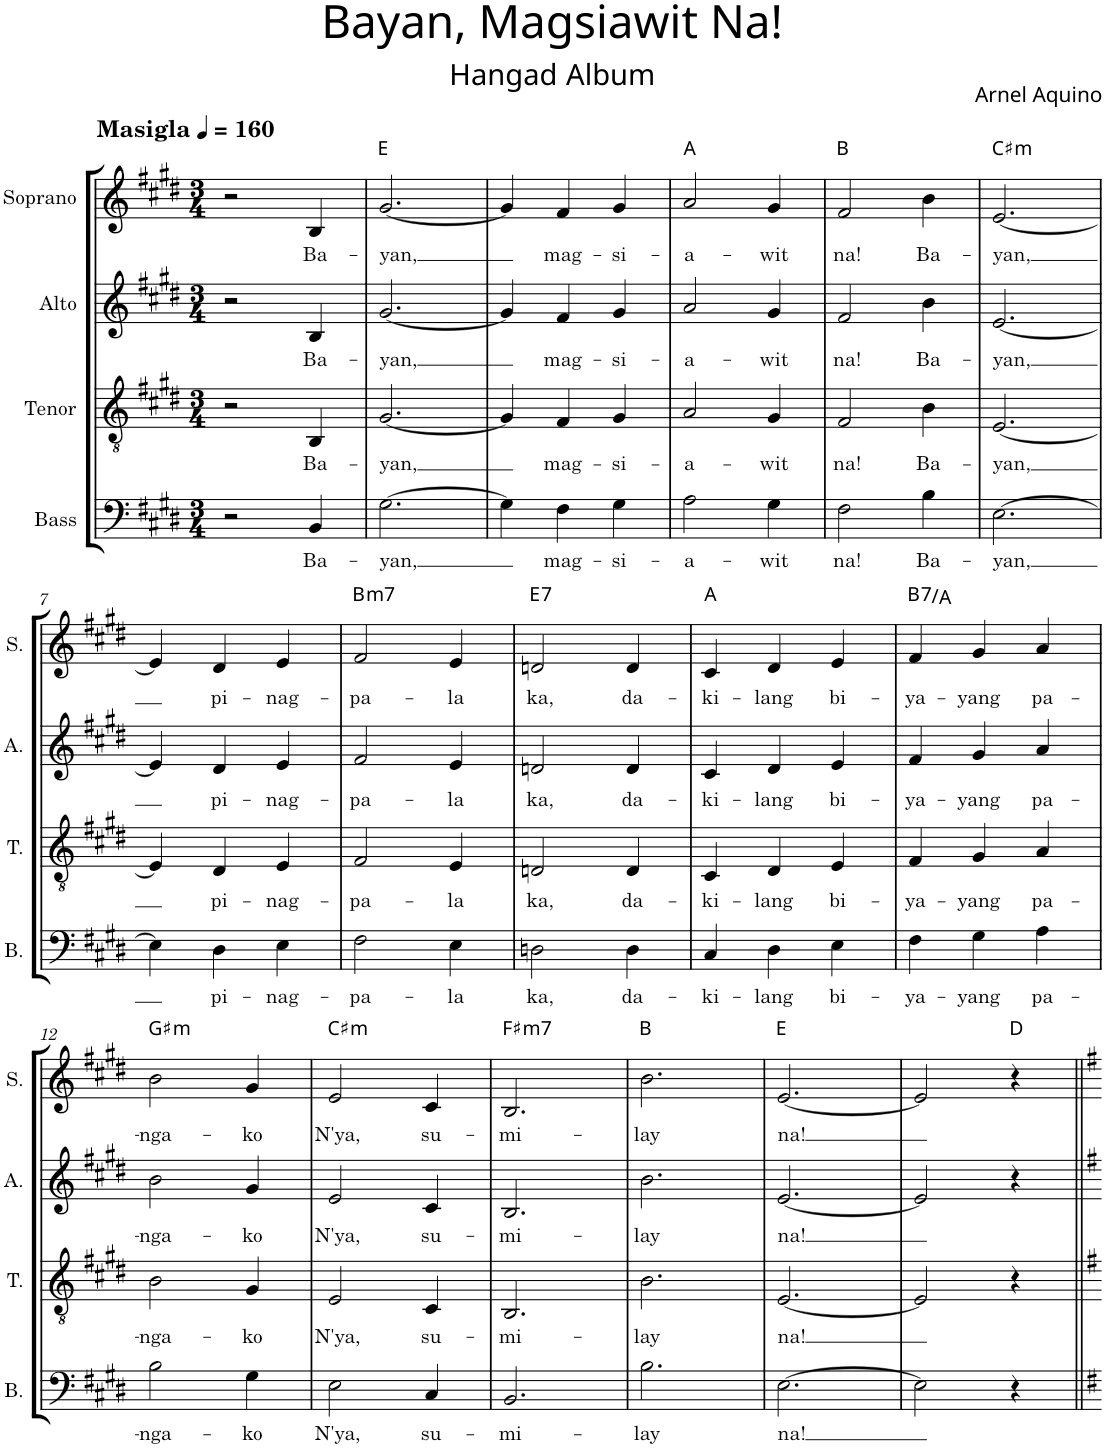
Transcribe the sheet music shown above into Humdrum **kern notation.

**kern	**text	**kern	**text	**kern	**text	**kern	**text	**harte	**kern
*part5	*part5	*part4	*part4	*part3	*part3	*part2	*part2	*part2	*part1
*staff5	*staff5	*staff4	*staff4	*staff3	*staff3	*staff2	*staff2	*	*staff1
*I"Bass	*	*I"Tenor	*	*I"Alto	*	*I"Soprano	*	*	*I"Descant
*I'B.	*	*I'T.	*	*I'A.	*	*I'S.	*	*	*I'D.
*clefF4	*	*clefGv2	*	*clefG2	*	*clefG2	*	*	*clefGv2
*k[f#c#g#d#]	*	*k[f#c#g#d#]	*	*k[f#c#g#d#]	*	*k[f#c#g#d#]	*	*	*k[f#c#g#d#]
*M3/4	*	*M3/4	*	*M3/4	*	*M3/4	*	*	*M3/4
*MM160	*	*MM160	*	*MM160	*	*MM160	*	*	*MM160
=1	=1	=1	=1	=1	=1	=1	=1	=1	=1
!	!	!	!	!	!	!	!	!	!LO:TX:a:B:t=Masigla
2r	.	2r	.	2r	.	2r	.	.	2.r
!	!LO:LY:b	!	!LO:LY:b	!	!LO:LY:b	!	!LO:LY:b	!	!
4BB/	Ba-	4BB/	Ba-	4B/	Ba-	4B/	Ba-	.	.
=2	=2	=2	=2	=2	=2	=2	=2	=2	=2
!	!LO:LY:b	!	!LO:LY:b	!	!LO:LY:b	!	!LO:LY:b	!	!
[2.G#\	-yan,	[2.G#/	-yan,	[2.g#/	-yan,	[2.g#/	-yan,	E:maj	2.r
=3	=3	=3	=3	=3	=3	=3	=3	=3	=3
4G#\]	.	4G#/]	.	4g#/]	.	4g#/]	.	.	2.r
!	!LO:LY:b	!	!LO:LY:b	!	!LO:LY:b	!	!LO:LY:b	!	!
4F#\	mag-	4F#/	mag-	4f#/	mag-	4f#/	mag-	.	.
!	!LO:LY:b	!	!LO:LY:b	!	!LO:LY:b	!	!LO:LY:b	!	!
4G#\	-si-	4G#/	-si-	4g#/	-si-	4g#/	-si-	.	.
=4	=4	=4	=4	=4	=4	=4	=4	=4	=4
!	!LO:LY:b	!	!LO:LY:b	!	!LO:LY:b	!	!LO:LY:b	!	!
2A\	-a-	2A/	-a-	2a/	-a-	2a/	-a-	A:maj	2.r
!	!LO:LY:b	!	!LO:LY:b	!	!LO:LY:b	!	!LO:LY:b	!	!
4G#\	-wit	4G#/	-wit	4g#/	-wit	4g#/	-wit	.	.
=5	=5	=5	=5	=5	=5	=5	=5	=5	=5
!	!LO:LY:b	!	!LO:LY:b	!	!LO:LY:b	!	!LO:LY:b	!	!
2F#\	na!	2F#/	na!	2f#/	na!	2f#/	na!	B:maj	2.r
!	!LO:LY:b	!	!LO:LY:b	!	!LO:LY:b	!	!LO:LY:b	!	!
4B\	Ba-	4B\	Ba-	4b\	Ba-	4b\	Ba-	.	.
=6	=6	=6	=6	=6	=6	=6	=6	=6	=6
!	!LO:LY:b	!	!LO:LY:b	!	!LO:LY:b	!	!LO:LY:b	!LO:H:kt=m	!
[2.E\	-yan,	[2.E/	-yan,	[2.e/	-yan,	[2.e/	-yan,	C#:min	2.r
!!LO:LB:g=z
=7	=7	=7	=7	=7	=7	=7	=7	=7	=7
4E\]	.	4E/]	.	4e/]	.	4e/]	.	.	2.r
!	!LO:LY:b	!	!LO:LY:b	!	!LO:LY:b	!	!LO:LY:b	!	!
4D#\	pi-	4D#/	pi-	4d#/	pi-	4d#/	pi-	.	.
!	!LO:LY:b	!	!LO:LY:b	!	!LO:LY:b	!	!LO:LY:b	!	!
4E\	-nag-	4E/	-nag-	4e/	-nag-	4e/	-nag-	.	.
=8	=8	=8	=8	=8	=8	=8	=8	=8	=8
!	!LO:LY:b	!	!LO:LY:b	!	!LO:LY:b	!	!LO:LY:b	!LO:H:kt=m7	!
2F#\	-pa-	2F#/	-pa-	2f#/	-pa-	2f#/	-pa-	B:min7	2.r
!	!LO:LY:b	!	!LO:LY:b	!	!LO:LY:b	!	!LO:LY:b	!	!
4E\	-la	4E/	-la	4e/	-la	4e/	-la	.	.
=9	=9	=9	=9	=9	=9	=9	=9	=9	=9
!	!LO:LY:b	!	!LO:LY:b	!	!LO:LY:b	!	!LO:LY:b	!LO:H:kt=7	!
2Dn\	ka,	2Dn/	ka,	2dn/	ka,	2dn/	ka,	E:7	2.r
!	!LO:LY:b	!	!LO:LY:b	!	!LO:LY:b	!	!LO:LY:b	!	!
4D\	da-	4D/	da-	4d/	da-	4d/	da-	.	.
=10	=10	=10	=10	=10	=10	=10	=10	=10	=10
!	!LO:LY:b	!	!LO:LY:b	!	!LO:LY:b	!	!LO:LY:b	!	!
4C#/	-ki-	4C#/	-ki-	4c#/	-ki-	4c#/	-ki-	A:maj	2.r
!	!LO:LY:b	!	!LO:LY:b	!	!LO:LY:b	!	!LO:LY:b	!	!
4D#\	-lang	4D#/	-lang	4d#/	-lang	4d#/	-lang	.	.
!	!LO:LY:b	!	!LO:LY:b	!	!LO:LY:b	!	!LO:LY:b	!	!
4E\	bi-	4E/	bi-	4e/	bi-	4e/	bi-	.	.
=11	=11	=11	=11	=11	=11	=11	=11	=11	=11
!	!LO:LY:b	!	!LO:LY:b	!	!LO:LY:b	!	!LO:LY:b	!LO:H:kt=7	!
4F#\	-ya-	4F#/	-ya-	4f#/	-ya-	4f#/	-ya-	B:7/b7	2.r
!	!LO:LY:b	!	!LO:LY:b	!	!LO:LY:b	!	!LO:LY:b	!	!
4G#\	-yang	4G#/	-yang	4g#/	-yang	4g#/	-yang	.	.
!	!LO:LY:b	!	!LO:LY:b	!	!LO:LY:b	!	!LO:LY:b	!	!
4A\	pa-	4A/	pa-	4a/	pa-	4a/	pa-	.	.
!!LO:LB:g=z
=12	=12	=12	=12	=12	=12	=12	=12	=12	=12
!	!LO:LY:b	!	!LO:LY:b	!	!LO:LY:b	!	!LO:LY:b	!LO:H:kt=m	!
2B\	-nga-	2B\	-nga-	2b\	-nga-	2b\	-nga-	G#:min	2.r
!	!LO:LY:b	!	!LO:LY:b	!	!LO:LY:b	!	!LO:LY:b	!	!
4G#\	-ko	4G#/	-ko	4g#/	-ko	4g#/	-ko	.	.
=13	=13	=13	=13	=13	=13	=13	=13	=13	=13
!	!LO:LY:b	!	!LO:LY:b	!	!LO:LY:b	!	!LO:LY:b	!LO:H:kt=m	!
2E\	N'ya,	2E/	N'ya,	2e/	N'ya,	2e/	N'ya,	C#:min	2.r
!	!LO:LY:b	!	!LO:LY:b	!	!LO:LY:b	!	!LO:LY:b	!	!
4C#/	su-	4C#/	su-	4c#/	su-	4c#/	su-	.	.
=14	=14	=14	=14	=14	=14	=14	=14	=14	=14
!	!LO:LY:b	!	!LO:LY:b	!	!LO:LY:b	!	!LO:LY:b	!LO:H:kt=m7	!
2.BB/	-mi-	2.BB/	-mi-	2.B/	-mi-	2.B/	-mi-	F#:min7	2.r
=15	=15	=15	=15	=15	=15	=15	=15	=15	=15
!	!LO:LY:b	!	!LO:LY:b	!	!LO:LY:b	!	!LO:LY:b	!	!
2.B\	-lay	2.B\	-lay	2.b\	-lay	2.b\	-lay	B:maj	2.r
=16	=16	=16	=16	=16	=16	=16	=16	=16	=16
!	!LO:LY:b	!	!LO:LY:b	!	!LO:LY:b	!	!LO:LY:b	!	!
[2.E\	na!	[2.E/	na!	[2.e/	na!	[2.e/	na!	E:maj	2.r
=17	=17	=17	=17	=17	=17	=17	=17	=17	=17
2E\]	.	2E/]	.	2e/]	.	2e/]	.	.	2.r
4r	.	4r	.	4r	.	4r	.	D:maj	.
=||	=||	=||	=||	=||	=||	=||	=||	=||	=||
*-	*-	*-	*-	*-	*-	*-	*-	*-	*-
